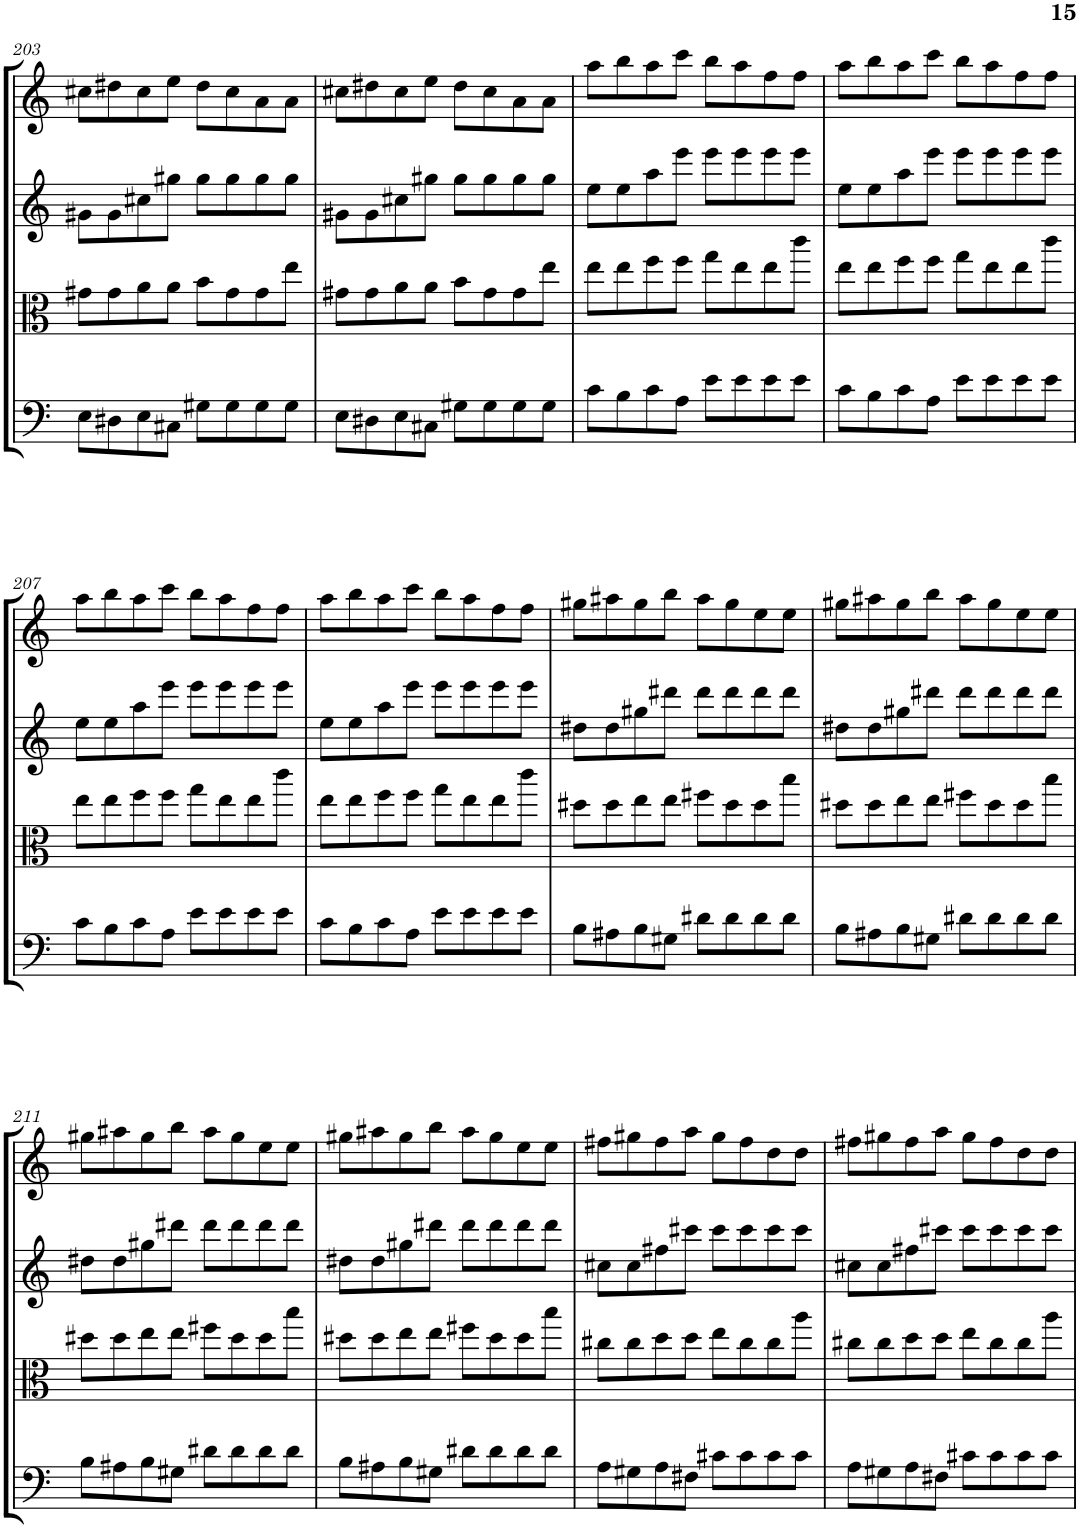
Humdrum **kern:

**kern	**kern	**kern	**kern
*part4	*part3	*part2	*part1
*staff4	*staff3	*staff2	*staff1
*I"Violoncello	*I"Viola	*I"Violin II	*I"Violin I
*I'Vc	*I'Vla	*I'Vln	*I'Vln
!!LO:PB:g=z
*clefF4	*clefC3	*clefG2	*clefG2
*k[]	*k[]	*k[]	*k[]
*M4/4	*M4/4	*M4/4	*M4/4
=203	=203	=203	=203
8E\L	8g#X\L	8g#X\L	8cc#X\L
8D#X\	8g#\	8g#\	8dd#X\
8E\	8a\	8cc#X\	8cc#\
8C#X\J	8a\J	8gg#X\J	8ee\J
8G#X\L	8b\L	8gg#\L	8dd#\L
8G#\	8g#\	8gg#\	8cc#\
8G#\	8g#\	8gg#\	8a\
8G#\J	8ee\J	8gg#\J	8a\J
=204	=204	=204	=204
8E\L	8g#X\L	8g#X\L	8cc#X\L
8D#X\	8g#\	8g#\	8dd#X\
8E\	8a\	8cc#X\	8cc#\
8C#X\J	8a\J	8gg#X\J	8ee\J
8G#X\L	8b\L	8gg#\L	8dd#\L
8G#\	8g#\	8gg#\	8cc#\
8G#\	8g#\	8gg#\	8a\
8G#\J	8ee\J	8gg#\J	8a\J
=205	=205	=205	=205
8c\L	8ee\L	8ee\L	8aa\L
8B\	8ee\	8ee\	8bb\
8c\	8ff\	8aa\	8aa\
8A\J	8ff\J	8eee\J	8ccc\J
8e\L	8gg\L	8eee\L	8bb\L
8e\	8ee\	8eee\	8aa\
8e\	8ee\	8eee\	8ff\
8e\J	8ccc\J	8eee\J	8ff\J
=206	=206	=206	=206
8c\L	8ee\L	8ee\L	8aa\L
8B\	8ee\	8ee\	8bb\
8c\	8ff\	8aa\	8aa\
8A\J	8ff\J	8eee\J	8ccc\J
8e\L	8gg\L	8eee\L	8bb\L
8e\	8ee\	8eee\	8aa\
8e\	8ee\	8eee\	8ff\
8e\J	8ccc\J	8eee\J	8ff\J
!!LO:LB:g=z
=207	=207	=207	=207
8c\L	8ee\L	8ee\L	8aa\L
8B\	8ee\	8ee\	8bb\
8c\	8ff\	8aa\	8aa\
8A\J	8ff\J	8eee\J	8ccc\J
8e\L	8gg\L	8eee\L	8bb\L
8e\	8ee\	8eee\	8aa\
8e\	8ee\	8eee\	8ff\
8e\J	8ccc\J	8eee\J	8ff\J
=208	=208	=208	=208
8c\L	8ee\L	8ee\L	8aa\L
8B\	8ee\	8ee\	8bb\
8c\	8ff\	8aa\	8aa\
8A\J	8ff\J	8eee\J	8ccc\J
8e\L	8gg\L	8eee\L	8bb\L
8e\	8ee\	8eee\	8aa\
8e\	8ee\	8eee\	8ff\
8e\J	8ccc\J	8eee\J	8ff\J
=209	=209	=209	=209
8B\L	8dd#X\L	8dd#X\L	8gg#X\L
8A#X\	8dd#\	8dd#\	8aa#X\
8B\	8ee\	8gg#X\	8gg#\
8G#X\J	8ee\J	8ddd#X\J	8bb\J
8d#X\L	8ff#X\L	8ddd#\L	8aa#\L
8d#\	8dd#\	8ddd#\	8gg#\
8d#\	8dd#\	8ddd#\	8ee\
8d#\J	8bb\J	8ddd#\J	8ee\J
=210	=210	=210	=210
8B\L	8dd#X\L	8dd#X\L	8gg#X\L
8A#X\	8dd#\	8dd#\	8aa#X\
8B\	8ee\	8gg#X\	8gg#\
8G#X\J	8ee\J	8ddd#X\J	8bb\J
8d#X\L	8ff#X\L	8ddd#\L	8aa#\L
8d#\	8dd#\	8ddd#\	8gg#\
8d#\	8dd#\	8ddd#\	8ee\
8d#\J	8bb\J	8ddd#\J	8ee\J
!!LO:LB:g=z
=211	=211	=211	=211
8B\L	8dd#X\L	8dd#X\L	8gg#X\L
8A#X\	8dd#\	8dd#\	8aa#X\
8B\	8ee\	8gg#X\	8gg#\
8G#X\J	8ee\J	8ddd#X\J	8bb\J
8d#X\L	8ff#X\L	8ddd#\L	8aa#\L
8d#\	8dd#\	8ddd#\	8gg#\
8d#\	8dd#\	8ddd#\	8ee\
8d#\J	8bb\J	8ddd#\J	8ee\J
=212	=212	=212	=212
8B\L	8dd#X\L	8dd#X\L	8gg#X\L
8A#X\	8dd#\	8dd#\	8aa#X\
8B\	8ee\	8gg#X\	8gg#\
8G#X\J	8ee\J	8ddd#X\J	8bb\J
8d#X\L	8ff#X\L	8ddd#\L	8aa#\L
8d#\	8dd#\	8ddd#\	8gg#\
8d#\	8dd#\	8ddd#\	8ee\
8d#\J	8bb\J	8ddd#\J	8ee\J
=213	=213	=213	=213
8A\L	8cc#X\L	8cc#X\L	8ff#X\L
8G#X\	8cc#\	8cc#\	8gg#X\
8A\	8dd\	8ff#X\	8ff#\
8F#X\J	8dd\J	8ccc#X\J	8aa\J
8c#X\L	8ee\L	8ccc#\L	8gg#\L
8c#\	8cc#\	8ccc#\	8ff#\
8c#\	8cc#\	8ccc#\	8dd\
8c#\J	8aa\J	8ccc#\J	8dd\J
=214	=214	=214	=214
8A\L	8cc#X\L	8cc#X\L	8ff#X\L
8G#X\	8cc#\	8cc#\	8gg#X\
8A\	8dd\	8ff#X\	8ff#\
8F#X\J	8dd\J	8ccc#X\J	8aa\J
8c#X\L	8ee\L	8ccc#\L	8gg#\L
8c#\	8cc#\	8ccc#\	8ff#\
8c#\	8cc#\	8ccc#\	8dd\
8c#\J	8aa\J	8ccc#\J	8dd\J
=	=	=	=
*-	*-	*-	*-
